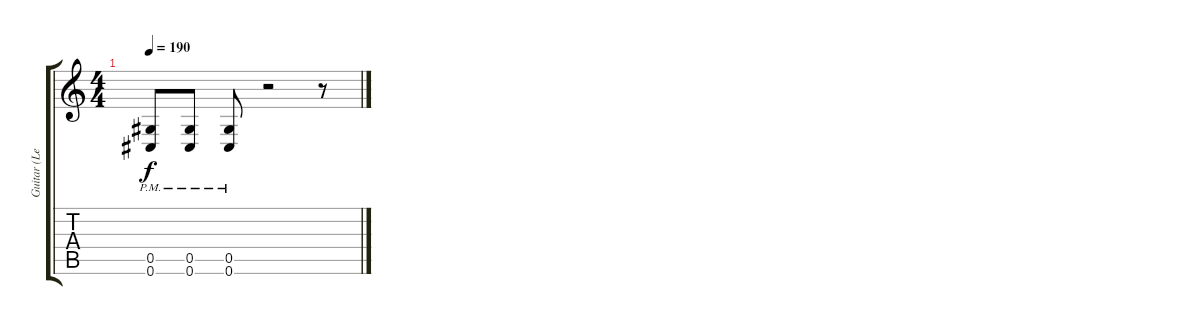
\track ("Guitar (Left)" "Guitar (Le") {instrument distortionguitar}
\staff {score tabs}
\tuning (Eb4 Bb3 Gb3 Db3 Ab2 Db2) {hide}
\ts (4 4)
\tempo 190
\clef g2
\ks c
(0.5{pm} 0.6{pm}).8{dy f} (0.5{pm} 0.6{pm}).8 (0.5{pm} 0.6{pm}).8 r.2 r.8
